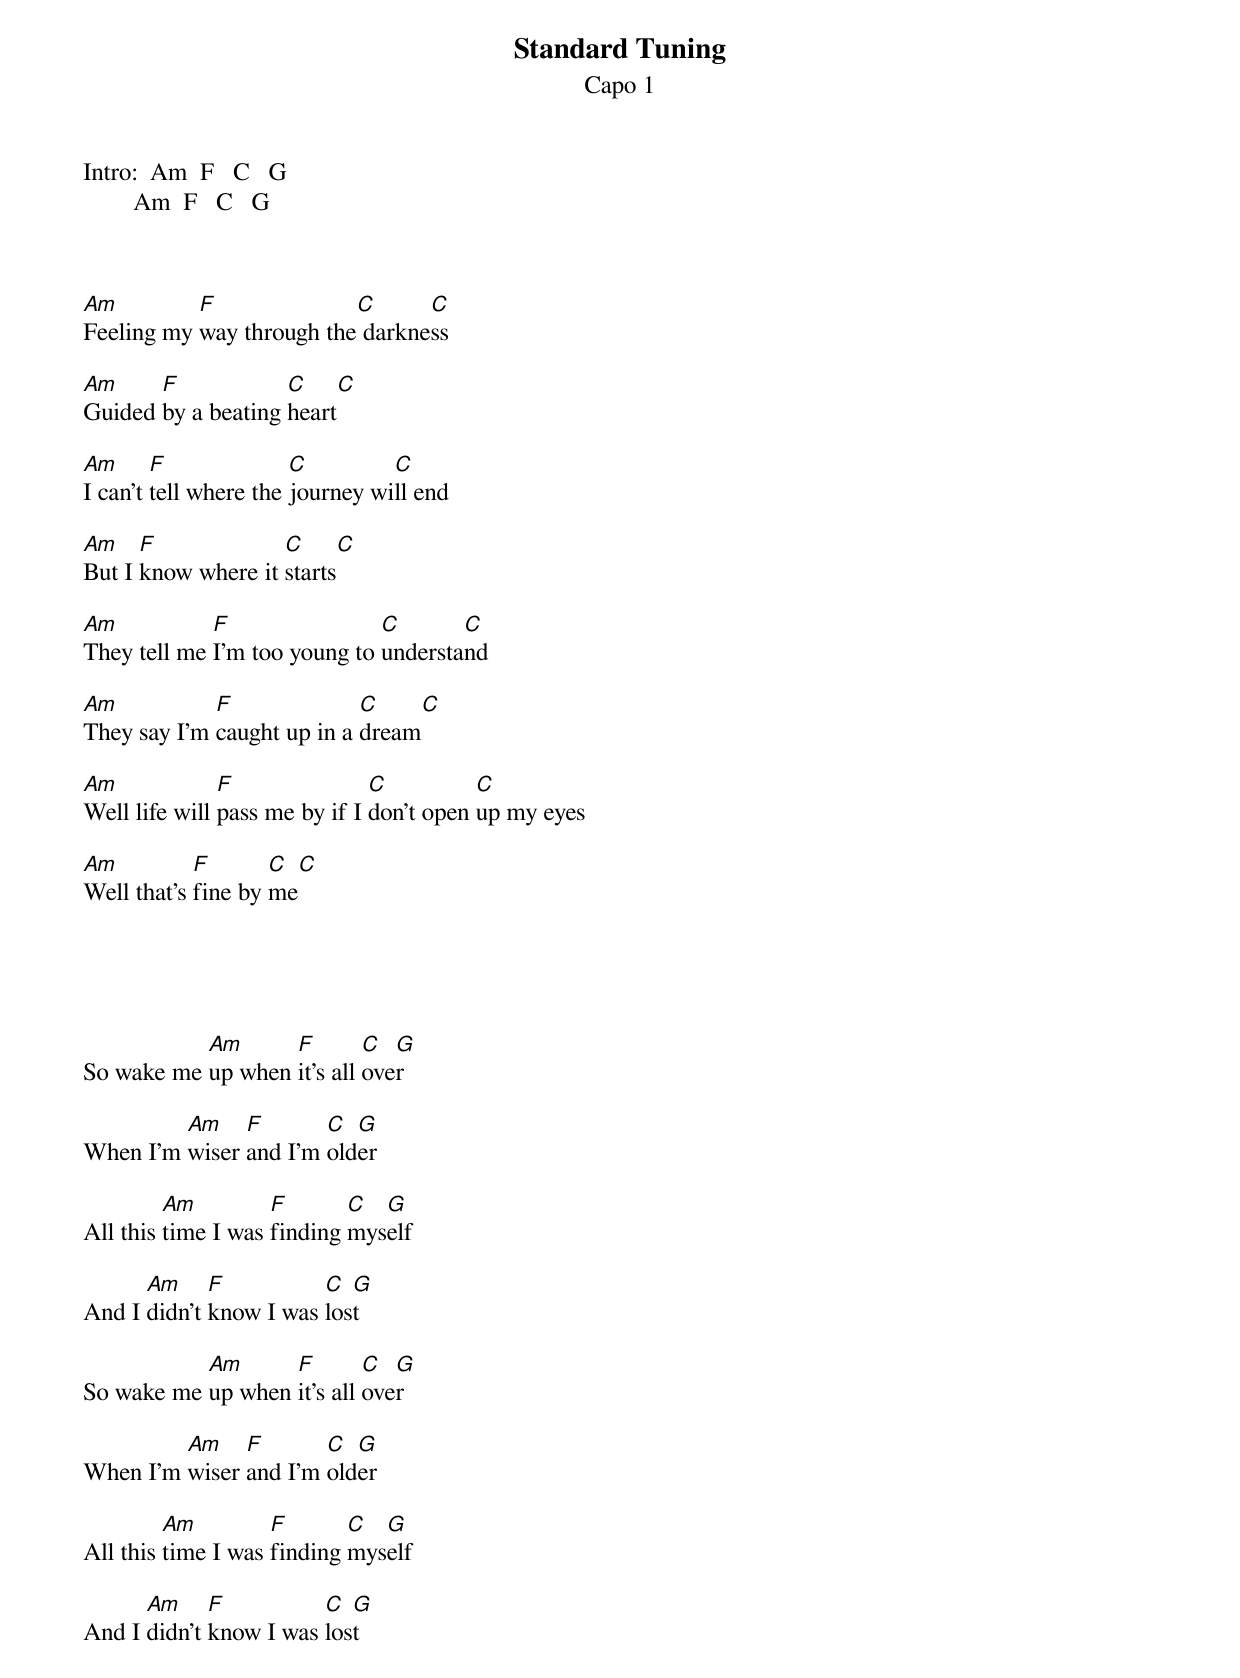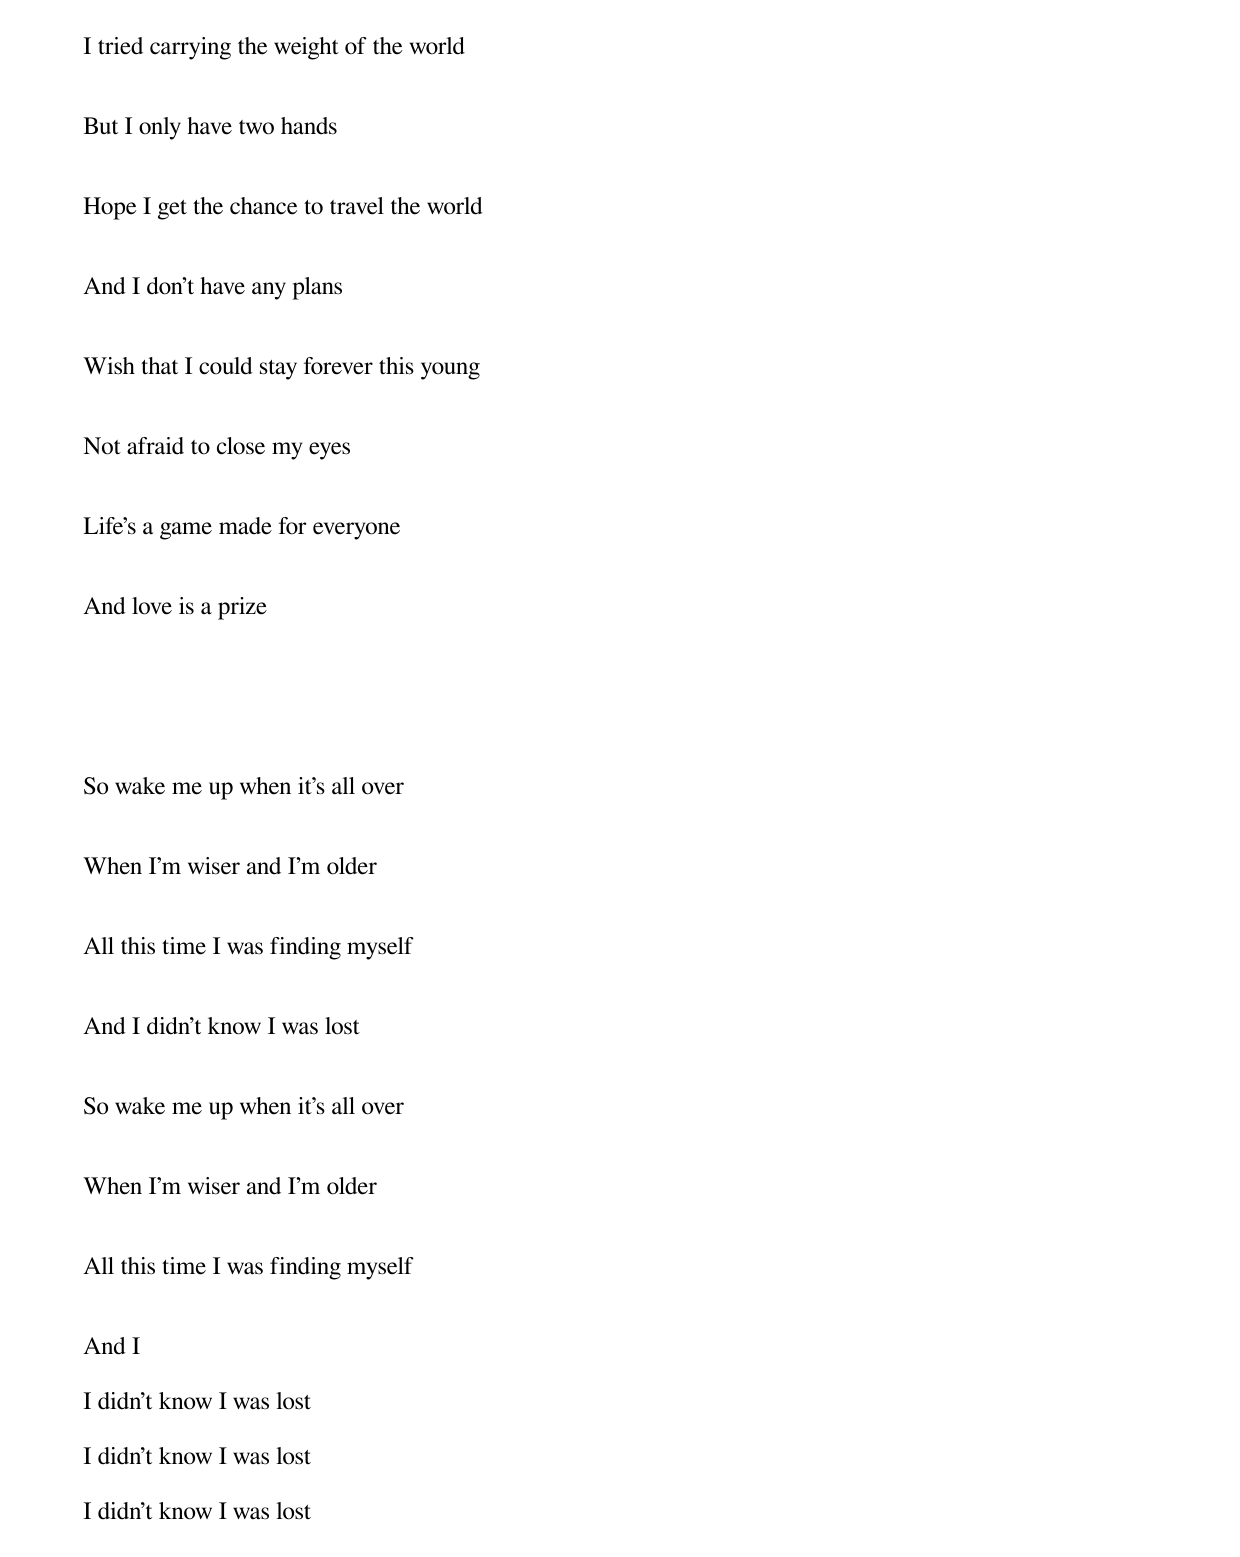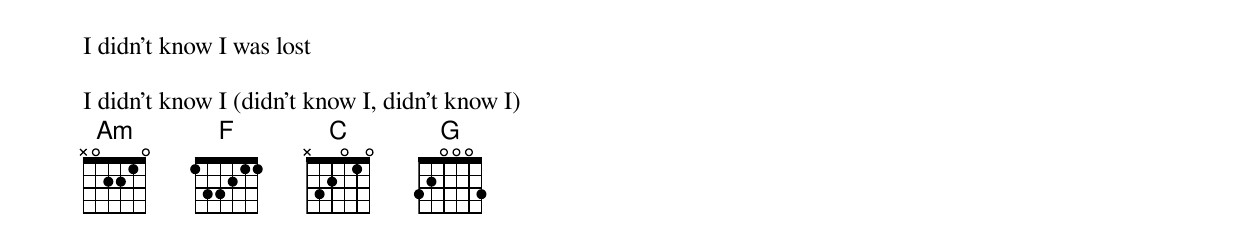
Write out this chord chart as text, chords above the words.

Standard Tuning
Capo 1

Intro:  Am  F   C   G
        Am  F   C   G



Am         F              C      C
Feeling my way through the darkness

Am     F            C    C
Guided by a beating heart

Am      F              C         C
I can’t tell where the journey will end

Am    F             C     C
But I know where it starts

Am           F                C       C
They tell me I’m too young to understand

Am           F              C     C
They say I’m caught up in a dream

Am             F               C          C
Well life will pass me by if I don’t open up my eyes

Am          F       C   C
Well that’s fine by me





           Am      F        C  G
So wake me up when it’s all over

         Am    F       C  G
When I’m wiser and I’m older

         Am         F       C  G
All this time I was finding myself

      Am     F          C  G
And I didn’t know I was lost

           Am      F        C  G
So wake me up when it’s all over

         Am    F       C  G
When I’m wiser and I’m older

         Am         F       C  G
All this time I was finding myself

      Am     F          C  G
And I didn’t know I was lost







I tried carrying the weight of the world


But I only have two hands


Hope I get the chance to travel the world


And I don’t have any plans


Wish that I could stay forever this young


Not afraid to close my eyes


Life’s a game made for everyone


And love is a prize






So wake me up when it’s all over


When I’m wiser and I’m older


All this time I was finding myself


And I didn’t know I was lost


So wake me up when it’s all over


When I’m wiser and I’m older


All this time I was finding myself


And I

I didn’t know I was lost

I didn’t know I was lost

I didn’t know I was lost

I didn’t know I was lost

I didn’t know I (didn’t know I, didn’t know I)
